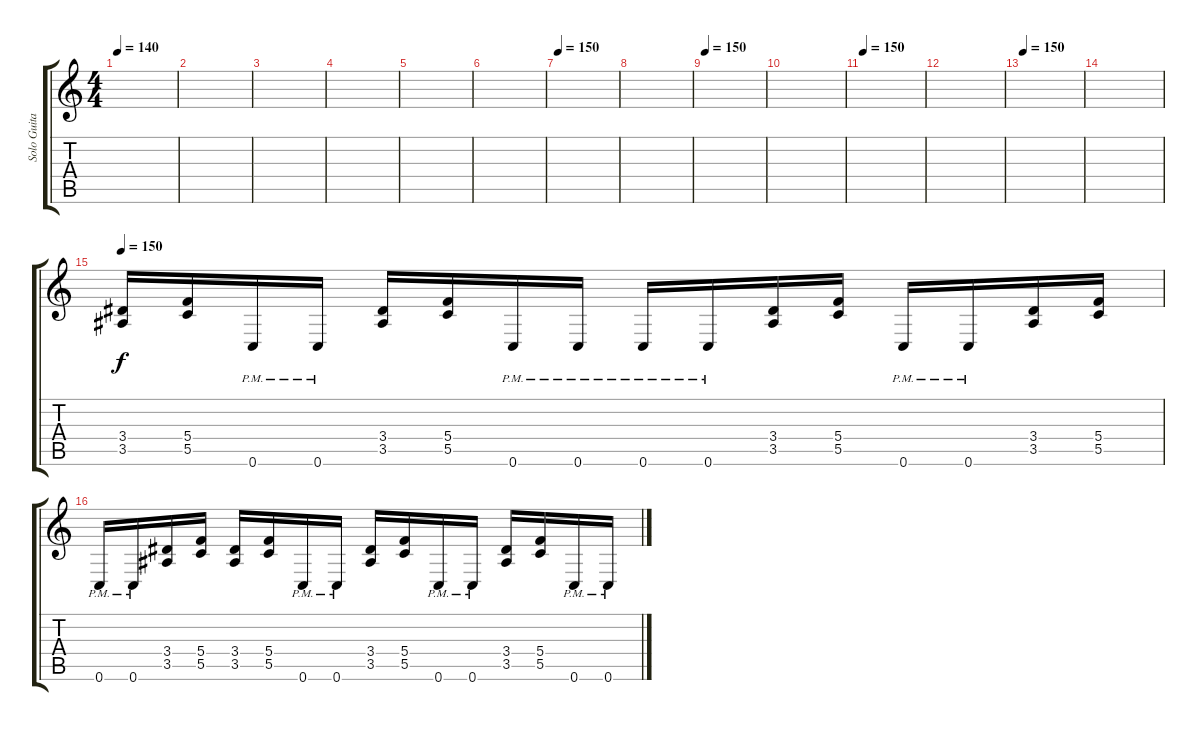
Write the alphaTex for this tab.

\track ("Solo Guitar" "Solo Guita") {instrument overdrivenguitar}
\staff {score tabs}
\tuning (D4 A3 F3 C3 G2 C2) {hide}
\ts (4 4)
\tempo 140
\clef g2
\ks c
|
|
|
|
|
|
\tempo 150
|
|
\tempo 150
|
|
\tempo 150
|
|
\tempo 150
|
|
\tempo 150
(3.4 3.5).16 (5.4 5.5).16 0.6{pm}.16 0.6{pm}.16 (3.4 3.5).16 (5.4 5.5).16 0.6{pm}.16 0.6{pm}.16 0.6{pm}.16 0.6{pm}.16 (3.4 3.5).16 (5.4 5.5).16 0.6{pm}.16 0.6{pm}.16 (3.4 3.5).16 (5.4 5.5).16 |
0.6{pm}.16 0.6{pm}.16 (3.4 3.5).16 (5.4 5.5).16 (3.4 3.5).16 (5.4 5.5).16 0.6{pm}.16 0.6{pm}.16 (3.4 3.5).16 (5.4 5.5).16 0.6{pm}.16 0.6{pm}.16 (3.4 3.5).16 (5.4 5.5).16 0.6{pm}.16 0.6{pm}.16
